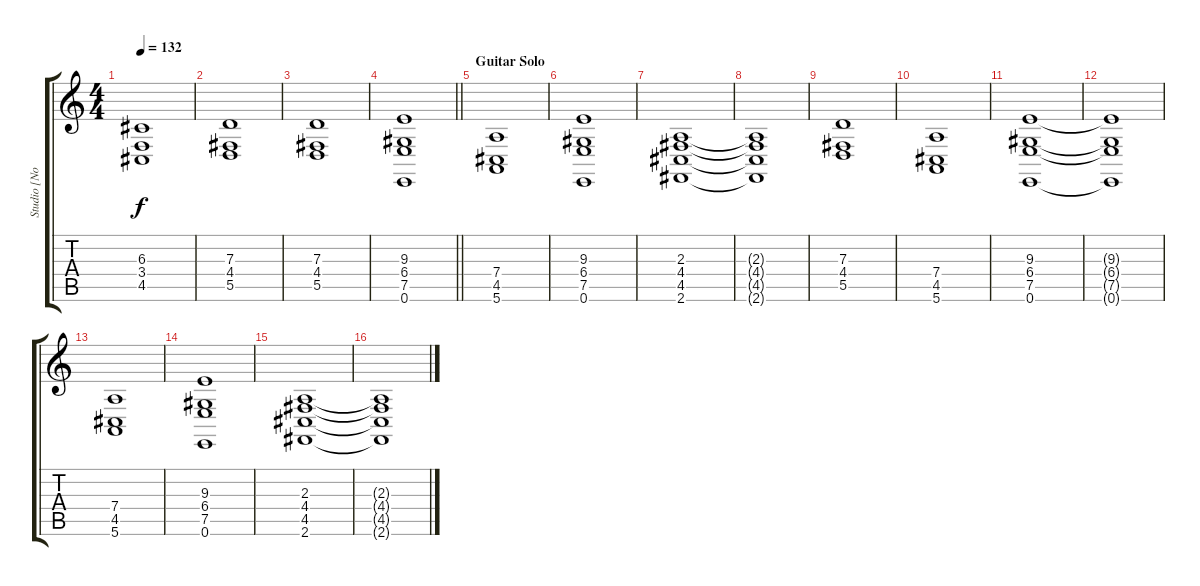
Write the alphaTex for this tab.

\track ("Studio [Noise/FX]" "Studio [No") {instrument pad2warm}
\staff {score tabs}
\tuning (E4 B3 G3 D3 A2 E2) {hide}
\ts (4 4)
\tempo 132
\clef g2
\ks c
(6.3 3.4 4.5).1{dy f} |
(7.3 4.4 5.5).1 |
(7.3 4.4 5.5).1 |
\barLineRight lightlight
(9.3 6.4 7.5 0.6).1 |
\section ("" "Guitar Solo")
(7.4 4.5 5.6).1 |
(9.3 6.4 7.5 0.6).1 |
(2.3 4.4 4.5 2.6).1 |
(2.3{t} 4.4{t} 4.5{t} 2.6{t}).1 |
(7.3 4.4 5.5).1 |
(7.4 4.5 5.6).1 |
(9.3 6.4 7.5 0.6).1 |
(9.3{t} 6.4{t} 7.5{t} 0.6{t}).1 |
(7.4 4.5 5.6).1 |
(9.3 6.4 7.5 0.6).1 |
(2.3 4.4 4.5 2.6).1 |
(2.3{t} 4.4{t} 4.5{t} 2.6{t}).1
